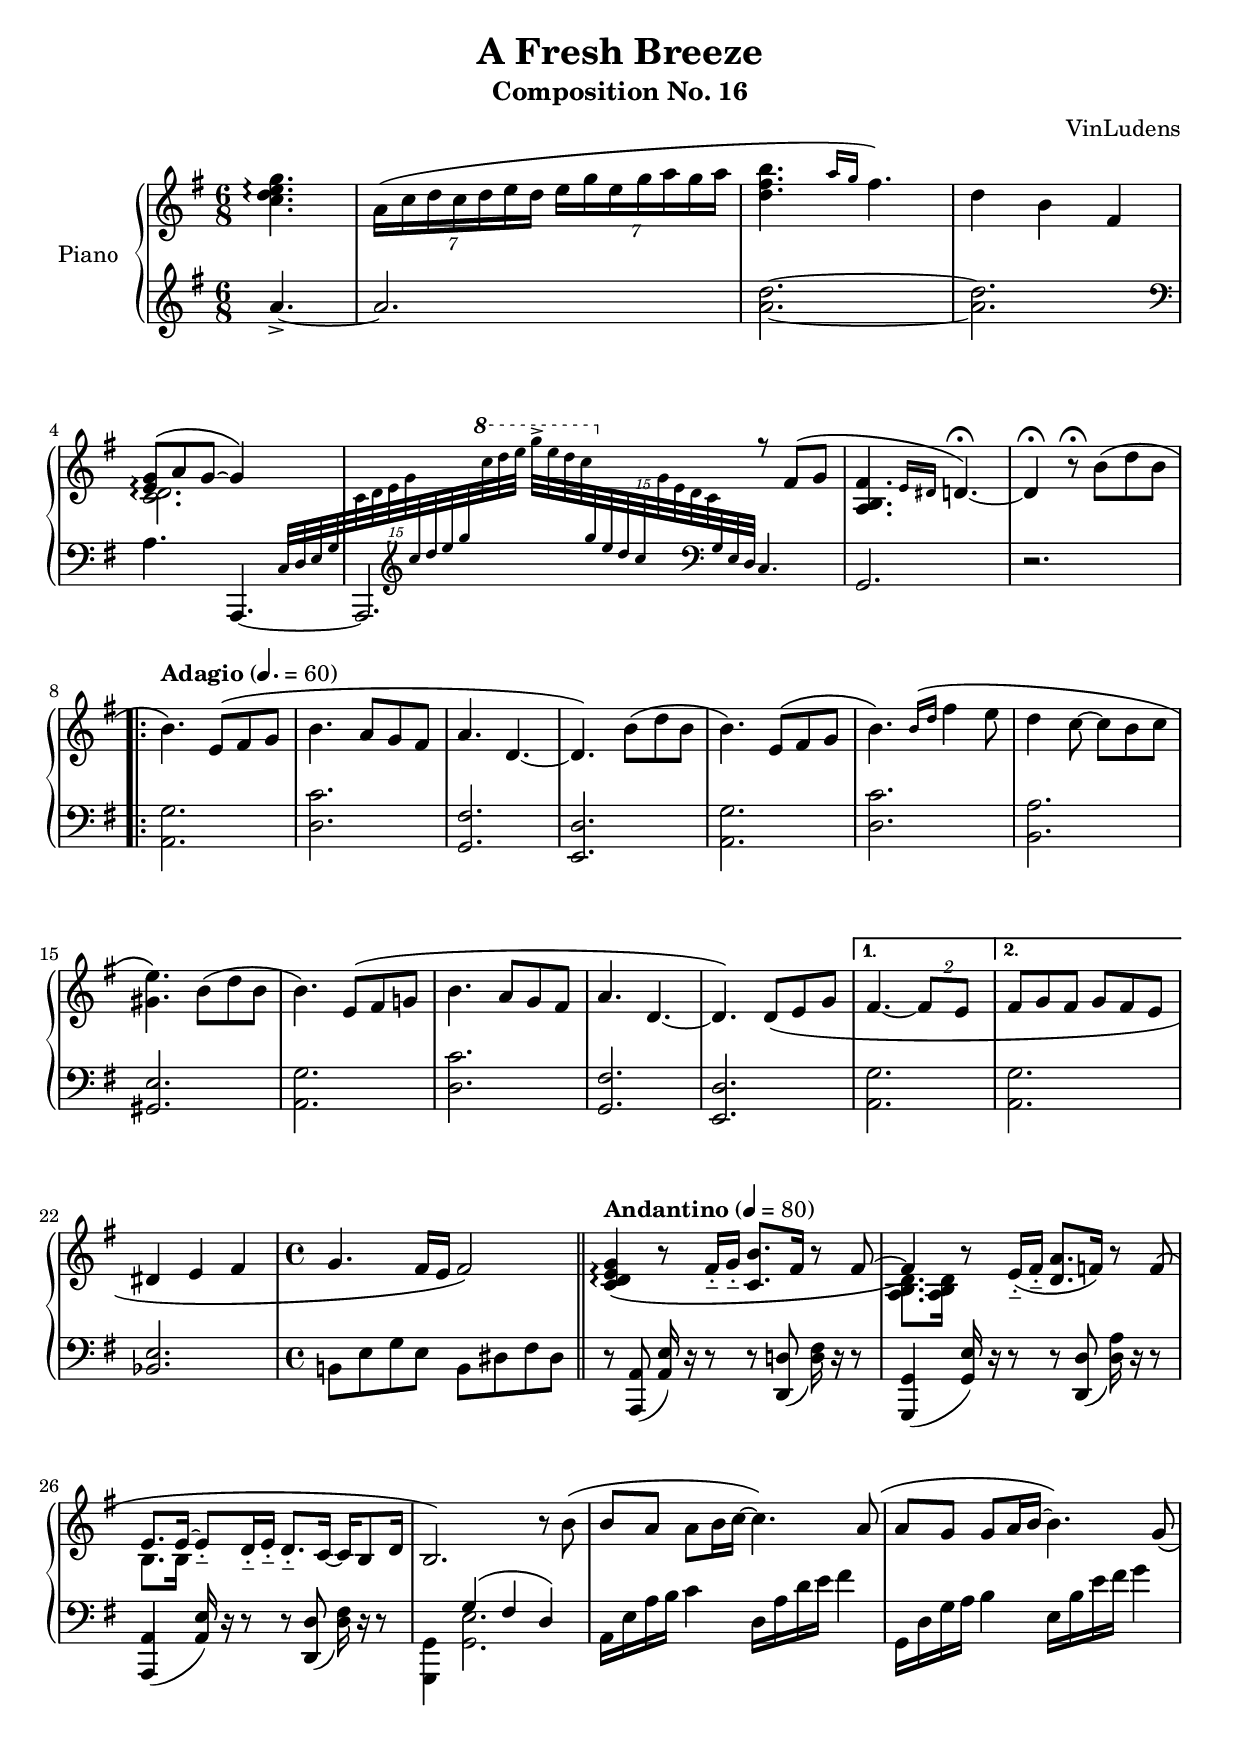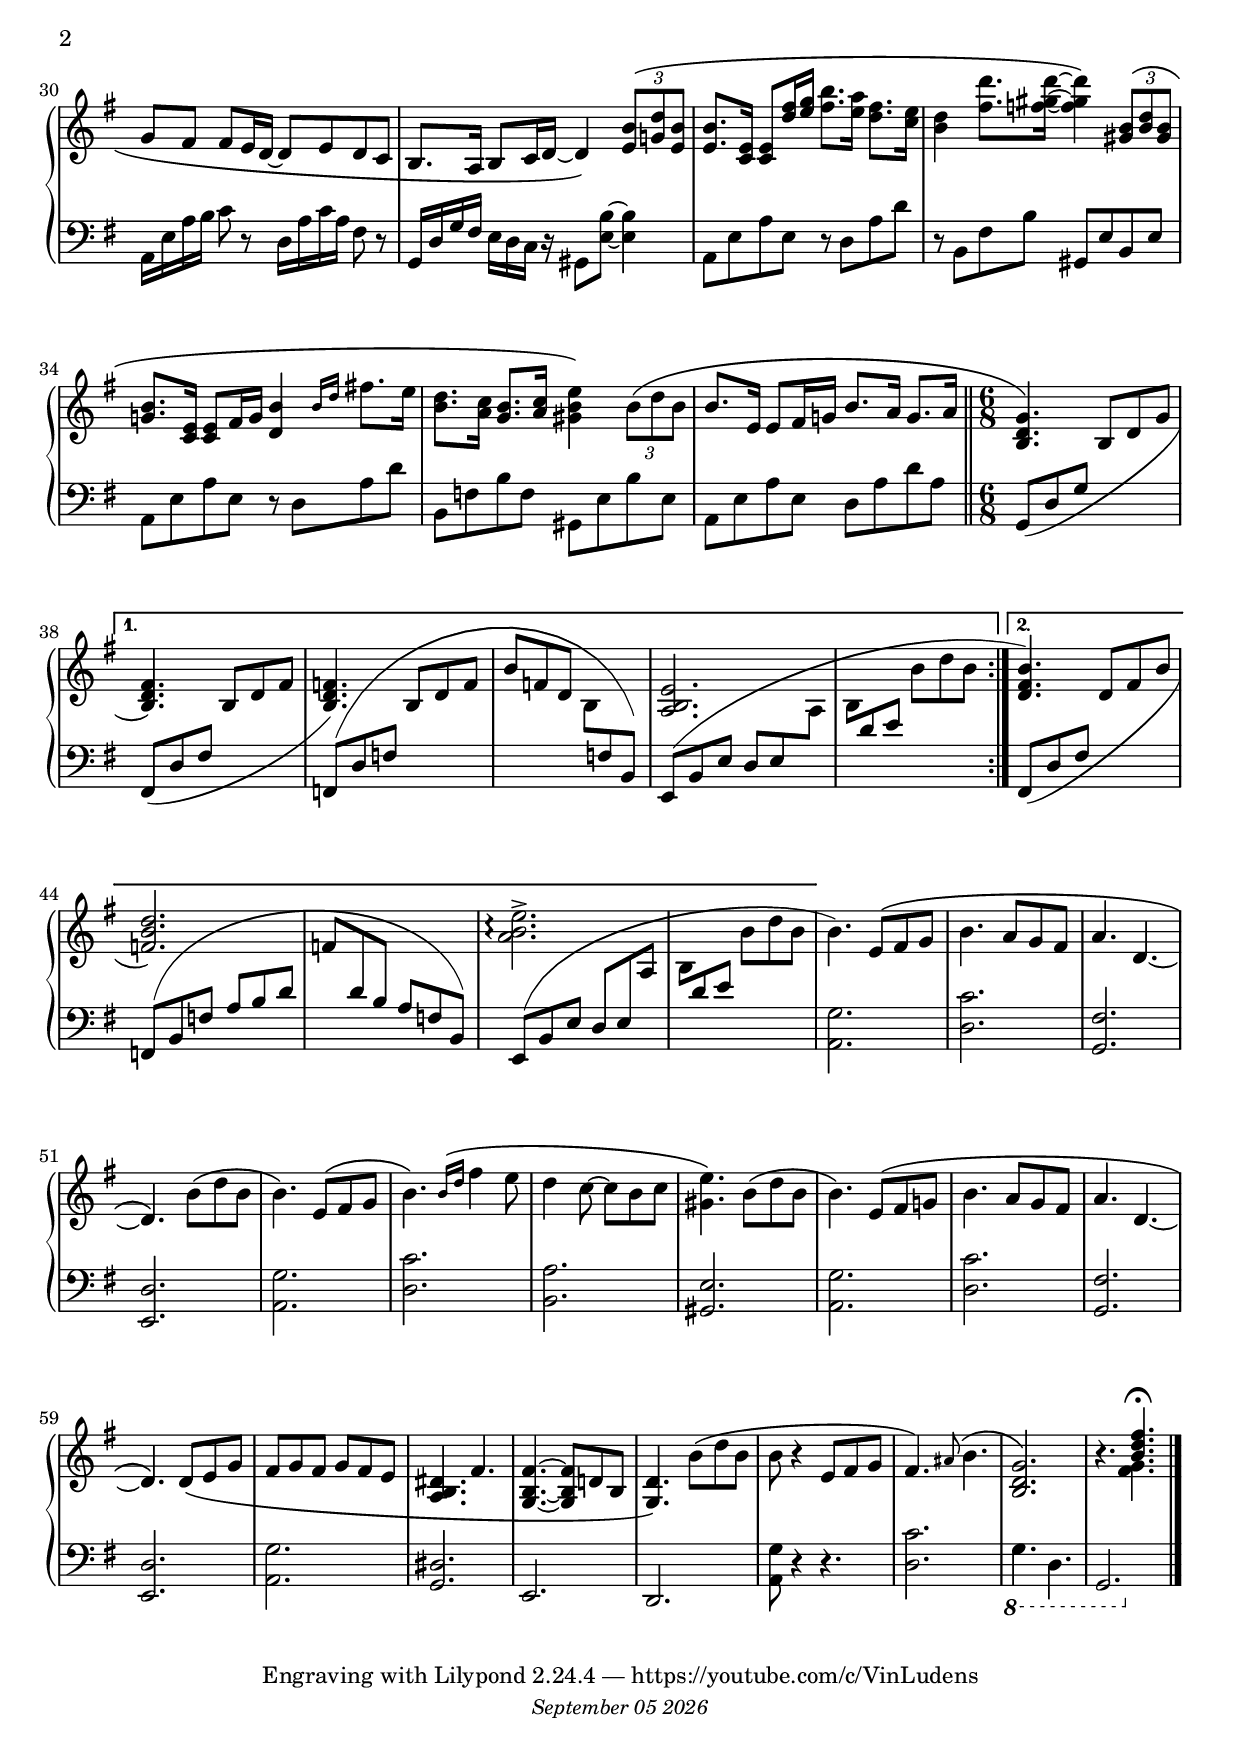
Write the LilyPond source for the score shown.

\version "2.23.10"

date = #(strftime "%B %d %Y" (localtime (current-time)))
\header {
  title = "A Fresh Breeze"
  subtitle = "Composition No. 16"
  %instrument = "Piano"
  composer = "VinLudens"
  %arranger = "Arr. by VinLudens"
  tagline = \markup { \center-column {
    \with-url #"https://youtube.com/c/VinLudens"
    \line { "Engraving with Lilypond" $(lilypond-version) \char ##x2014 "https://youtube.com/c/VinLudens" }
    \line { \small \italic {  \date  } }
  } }
}

%#(set-global-staff-size 20)
%showLastLength = R1 * 10

\paper {
  #(set-paper-size "a4")
  evenHeaderMarkup = \markup { \if \should-print-page-number \fromproperty #'page:page-number-string }
  oddHeaderMarkup = \evenHeaderMarkup
}

\include "global.ly"
\version "2.23.10"
\include "global.ly"

right = \relative c'' {
  \global

  \partial 4. <c d e g>4.\arpeggio |
  \tuplet 7/6 4. { a16\( c d c d e d e g e g a g a } |
  <d, fis b=''>4. \grace { a'=''16 g } fis=''4.\) |
  d4 b fis |
  << { \voiceOne 
      <e=' g>8\(\arpeggio a=' g ~ 4\) s1*1/40 \change Staff = "left" \tiny \once\override Beam.positions = #'(3.6 . 8.5) \once\override Score.TupletNumber.whiteout-style = #'rounded-box \once\override Score.TupletNumber.whiteout = ##t \tuplet 15/12 { \stemUp c,,=32[ d e g | \change Staff = "right"
      \cadenzaOn
      \stemDown c='32 d e g \change Staff = "left" \once\override Score.Clef.layer = #-2 \clef "treble" \stemUp c d e g \change Staff = "right" \ottava 1 \stemDown c d e] } 
      \once\override Beam.positions = #'(-2.5 . -6.5) \tuplet 15/12 { g->[ e d c \ottava 0 \change Staff = "left" \stemUp g e d c \change Staff = "right" \stemDown g e d c \change Staff = "left" \clef "bass" \stemUp g e d] } \normalsize 
      \cadenzaOff \partial 4. \change Staff = "right" r8 fis'='\( g |
    }
    \new Voice { \voiceTwo 
      <c,=' d>2.\arpeggio |
    }
  >> \oneVoice
  <fis=' b,= a>4. \grace { e16 dis } d4.\)\fermata ~ |
  4\fermata r8\fermata b'='8\( d b |
  

  \repeat volta 2 {

    \tempo "Adagio" 4. = 60 
    b4.\) e,='8\( fis g |
    b4. a8 g fis |
    a4. d,4. ~ |
    4.\) b'='8\( d b |

    b4.\) e,='8\( fis g |
    b4.\) \grace { b16\( d } fis4 e8 |
    d4 c8 ~ 8 b c |
    <gis=' e'>4.\) b='8\( d b |

    b4.\) e,='8\( fis g |
    b4. a8 g fis |
    a4. d,4. ~ |
    4.\) d='8\( e g |

    \alternative {
      { fis4. ~ \tuplet 2/3 { 8 e } | }
      { fis8 g fis g fis e  | }
    }
    dis4 e fis |

    \time 4/4

    g4. fis16 e fis2\) |

    
    \bar "||"
    \tempo "Andantino" 4=80

    <c=' d e g>4\(\arpeggio r8 fis16-_ g-_ <b=' c,>8. fis='16 r8 fis8 ^~ |
    << { \voiceOne 
        fis='4\) \oneVoice r8 e16-_\( fis-_ <a=' d,>8. f16\) r8 f^\( |
        \voiceOne e8. e16 ~ \oneVoice 8-_ d16-_ e-_ d8.-_ c16 ~ 16 b8 d16 |
        b2.\) r8 b'='\( |
      }
      \new Voice { \voiceTwo 
        <d,=' b a>8. 16 s2. |
        b=8. 16 s2. |
        \change Staff = "left" \voiceOne s4 g=4\( fis d\) |
      }
    >> \oneVoice

    b''='8 a a b16 c ~ 4.\) a='8\( |
    a8 g g a16 b ~ 4.\) g='8\( |
    g8 fis fis e16 d ~ 8 e d c |
    b8. a16 b8 c16 d ~ 4\) \tuplet 3/2 { <e b'='>8\( <g d'> <e b'> } |

    8. <c=' e>16 8 <d'='' fis>16 <e g> <fis b>8. <e a>16 <d fis>8. <c e>16 |
    <b d>4 <fis'='' d'>8. <f gis d'>16 ~ 4\) \tuplet 3/2 { <gis,=' b>8\( <b d> <gis b> } |
    <g b>8. <c,=' e>16 8 fis16 g <b d,>4 \grace { b16 d } fis=''8. e16 |
    <b d>8. <a c>16 <g b>8. <a c>16 <gis b e>4\) \tuplet 3/2 { b='8\( d b } |
    b8. e,16 8 fis16 g b8. a16 g8. a16 |

    \bar "||" \time 6/8

    <b,= d g>4.\) s4. |
    \alternative {
      {
        <b= d fis>4. s4. |
        <b= d f>4. s4. |
        s2. |
        <a= b e>2. |
        s4. b'='8 d b |
      }{
        <d,=' fis b>4. s4. |
        <f=' b d>2. |
        s2. |
        <a=' b e>2.->\arpeggio |
        s4. b='8 d b |
      }
    }


  }

  b='4. e,='8\( fis g |
  b4. a8 g fis |
  a4. d,4. ~ |
  4.\) b'='8\( d b |

  b4.\) e,='8\( fis g |
  b4.\) \grace { b16\( d } fis4 e8 |
  d4 c8 ~ 8 b c |
  <gis=' e'>4.\) b='8\( d b |

  b4.\) e,='8\( fis g |
  b4. a8 g fis |
  a4. d,4. ~ |
  4.\) d='8\( e g |

  fis8 g fis g fis e |
  <dis b a>4. fis |
  <fis b, g>4. ~ 8 d b |
  <d g,>4.\) b'='8\( d b |

  b='8 r4 e,='8 fis g |
  fis4.\) \grace ais='8\( b='4. |
  <g=' d b>2.\) |
  r4. << { \voiceOne 
      <b=' d fis>\fermata |
    }
    \new Voice { \voiceTwo 
      <fis=' g>4. |
    }
  >> \oneVoice

  \bar "|."

}

\version "2.23.10"
\include "global.ly"

left = \relative c'' {
  \global \clef "treble"

  \partial 4. a4.-> ~ |
  2. |
  <d a>2. ~ |
  2. |

  \clef "bass" a,=4. a,,=,,4. ~ |
  \cadenzaOn
  2.*13/15

  \cadenzaOff \partial 4. \tiny \stemNeutral c'=4. \normalsize |





  g=,2.
  r2. |


  \repeat volta 2 {


    <a=, g'>2. |
    <d c'>2. |
    <g, fis'>2. |
    <e d'>2. |

    <a=, g'>2. |
    <d c'>2. |
    <b a'>2. |
    <gis e'>2. |

    <a=, g'>2. |
    <d c'>2. |
    <g, fis'>2. |
    <e d'>2. |

    \alternative {
      { <a=, g'>2. | }
      { <a=, g'>2. | }
    }
    <bes e>2.

    \time 4/4

    b8 e g e b dis fis dis |

    
    \bar "||"


    r8 <a=, a,>( <a e'=>16) r16 r8 r8 <d= d,>8_( <d fis=>16) r16 r8 |
    
    <g,=, g,>4( <g e'>16) r16 r8 r8 <d'= d,>8_( <d a'>16) r16 r8 |
    <a=, a,>4( <a e'>16) r16 r8 r8 <d= d,>8_( <d fis>16) r16 r8 |
    \voiceTwo <g,=, g,>4 <g e'>2. | \oneVoice








    a=,16 e' a b c4 d,=16 a' d e fis4 |
    g,,=,16 d' g a b4 e,=16 b' e fis g4 |
    a,,=,16 e' a b c8 r8 d,=16 a' c a fis8 r8 |
    g,=,16 d' g fis e d c r gis=,8 <e'= b'>8 ~ 4 |
    
    a,=,8 e' a e r d= a' d |
    r8 b,=, fis' b gis,=, e' b e |
    a,=,8 e' a e r d= a' d |
    b,=, f' b f gis,=, e' b' e, |
    a,=,8 e' a e d= a' d a |

    \bar "||" \time 6/8
    \shape #'(((0 . 0) (0 . 0) (0 . 0) (0 . 0)) ((0 . 8.5) (0 . 8.5) (0 . 8.5) (0 . 8.5))) Slur
    g,=,8( d' g \change Staff = "right" b d g |  \change Staff = "left"
    \alternative {
      { \shape #'((0 . 0) (0 . 1) (-3 . 4) (0 . 8.3)) Slur
        fis,,=,8)( d' fis \change Staff = "right" b d fis |  \change Staff = "left" \shape #'((0 . 0) (3 . 0) (0 . 0) (0 . 0)) Slur
        f,,=,8)^( d' f \change Staff = "right" b d f |
        b f d b \change Staff = "left" f b,) | \shape #'((0 . 0) (3 . 0) (-8 . 5) (-.5 . 8.5)) Slur %  \shape #'((0 . 0) (3 . 0) (-8 . 5) (-3 . 8.5)) Slur
        e,=,8( b' e d e \change Staff = "right" a |
        \tweak Beam.positions #'(-5 . -3) b \change Staff = "left" \stemUp d e s4. |
      }{ \shape #'(((0 . 0) (0 . 0) (0 . 0) (0 . 0)) ((0 . 10.2) (0 . 10.2) (0 . 10.2) (0 . 10.2))) Slur
        fis,,=,8)( d' fis \change Staff = "right" d'=' fis b | \change Staff = "left" 
        f,,=,8)^( b f' a b d \change Staff = "right" |
        f=' \change Staff = "left" d=' b a f b,) | \shape #'((0 . 0) (0 . 0) (-3 . 2) (0 . 8)) Slur
        e,=,8( b' e d e \change Staff = "right" a |
        \stemDown \tweak Beam.positions #'(-5 . -3) b \change Staff = "left" \stemUp d e \stemNeutral s4. |
      }
    }


  }

  <a,,=, g'>2.) |
  <d c'>2. |
  <g, fis'>2. |
  <e d'>2. |

  <a=, g'>2. |
  <d c'>2. |
  <b a'>2. |
  <gis e'>2. |

  <a=, g'>2. |
  <d c'>2. |
  <g, fis'>2. |
  <e d'>2. |

  <a=, g'>2. |
  <g dis'>2. |
  e2. |
  d2. |

  <a'=, g'>8 r4 r4. |
  <d= c'>2. |
  \ottava -1 g,=,4. d |

  g,2. \ottava 0 |





  
  \bar "|."

}

\version "2.23.10"
\include "global.ly"

crescPoco = \tweak DynamicText.self-alignment-X #LEFT 
        #(make-dynamic-script (markup #:normal-text #:italic "cresc. poco a poco"))

rit = \tweak DynamicText.self-alignment-X #LEFT #(make-dynamic-script
  (markup #:normal-text #:italic "rit."))

rall = \tweak DynamicText.self-alignment-X #LEFT #(make-dynamic-script
  (markup #:normal-text #:italic "rall."))

dynamics = {
  \global
  % allow text in the dynamics block to be centered vertically
  % \override TextScript.extra-offset = #'(0 . 1)
%}
}


\score {
  \new PianoStaff \with {
    instrumentName = "Piano"
  } << \accidentalStyle piano
    \new Staff = "right" \with {
      midiInstrument = "acoustic grand"
    } \right
    \new Dynamics = "Dynamics" \dynamics
    \new Staff = "left" \with {
      midiInstrument = "acoustic grand"
    } { \clef bass \left }
  >>
  \layout { }
  \midi {
    %\tempo 4=80
    \set Staff.midiMaximumVolume = #0.7
  }
}
